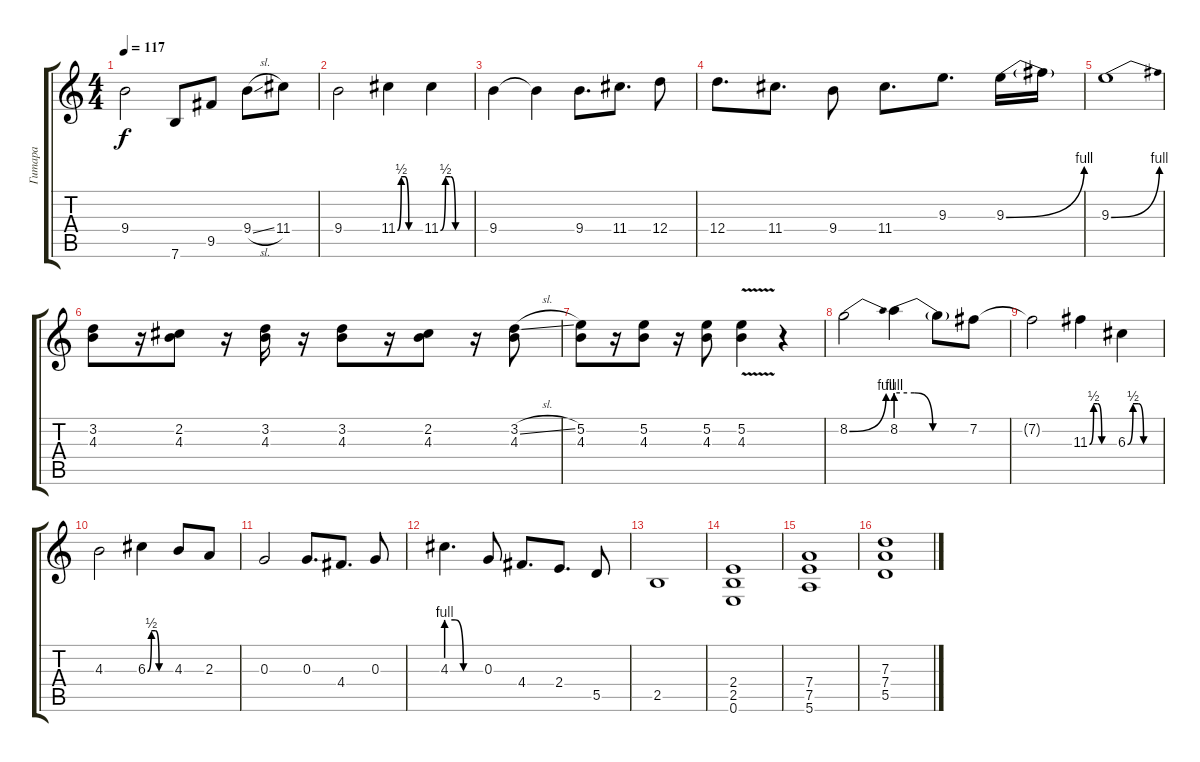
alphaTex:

\track ("Гитара" "Гитара") {instrument distortionguitar}
\staff {score tabs}
\tuning (E4 B3 G3 D3 A2 E2) {hide}
\ts (4 4)
\tempo 117
\clef g2
\ks c
9.4.2{dy f} 7.6.8 9.5.8 9.4{sl}.8 11.4.8 |
9.4.2 11.4{be (custom 0 0 10 2 20 2 30 0 60 0)}.4 11.4{be (custom 0 0 10 2 20 2 30 0 60 0)}.4 |
9.4.4 9.4{t}.4 9.4.8{d} 11.4.8{d} 12.4.8 |
12.4.8{d} 11.4.8{d} 9.4.8 11.4.8{d} 9.3.8{d} 9.3{be (bend 0 0 60 4)}.16 9.3{t}.16 |
9.3{be (bend 0 0 60 4)}.1 |
(3.2 4.3).8 r.16 (2.2 4.3).8 r.16 (3.2 4.3).16 r.16 (3.2 4.3).8 r.16 (2.2 4.3).8 r.16 (3.2{sl} 4.3).8 |
(5.2 4.3).8 r.16 (5.2 4.3).8 r.16 (5.2 4.3).8 (5.2 4.3{v}).4 r.4 |
8.2{be (bend 0 0 60 4)}.2 8.2{be (custom 0 4 15 4 30 0 60 0)}.4 8.2{t}.8 7.2.8 |
7.2{t}.2 11.3{be (custom 0 0 10 2 20 2 30 0 60 0)}.4 6.3{be (custom 0 0 10 2 20 2 30 0 60 0)}.4 |
4.3.2 6.3{be (custom 0 0 10 2 20 2 30 0 60 0)}.4 4.3.8 2.3.8 |
0.3.2 0.3.8{d} 4.4.8{d} 0.3.8 |
4.3{be (custom 0 4 15 4 30 0 60 0)}.4{d} 0.3.8 4.4.8{d} 2.4.8{d} 5.5.8 |
2.5.1 |
(2.4 2.5 0.6).1 |
(7.4 7.5 5.6).1 |
(7.3 7.4 5.5).1
